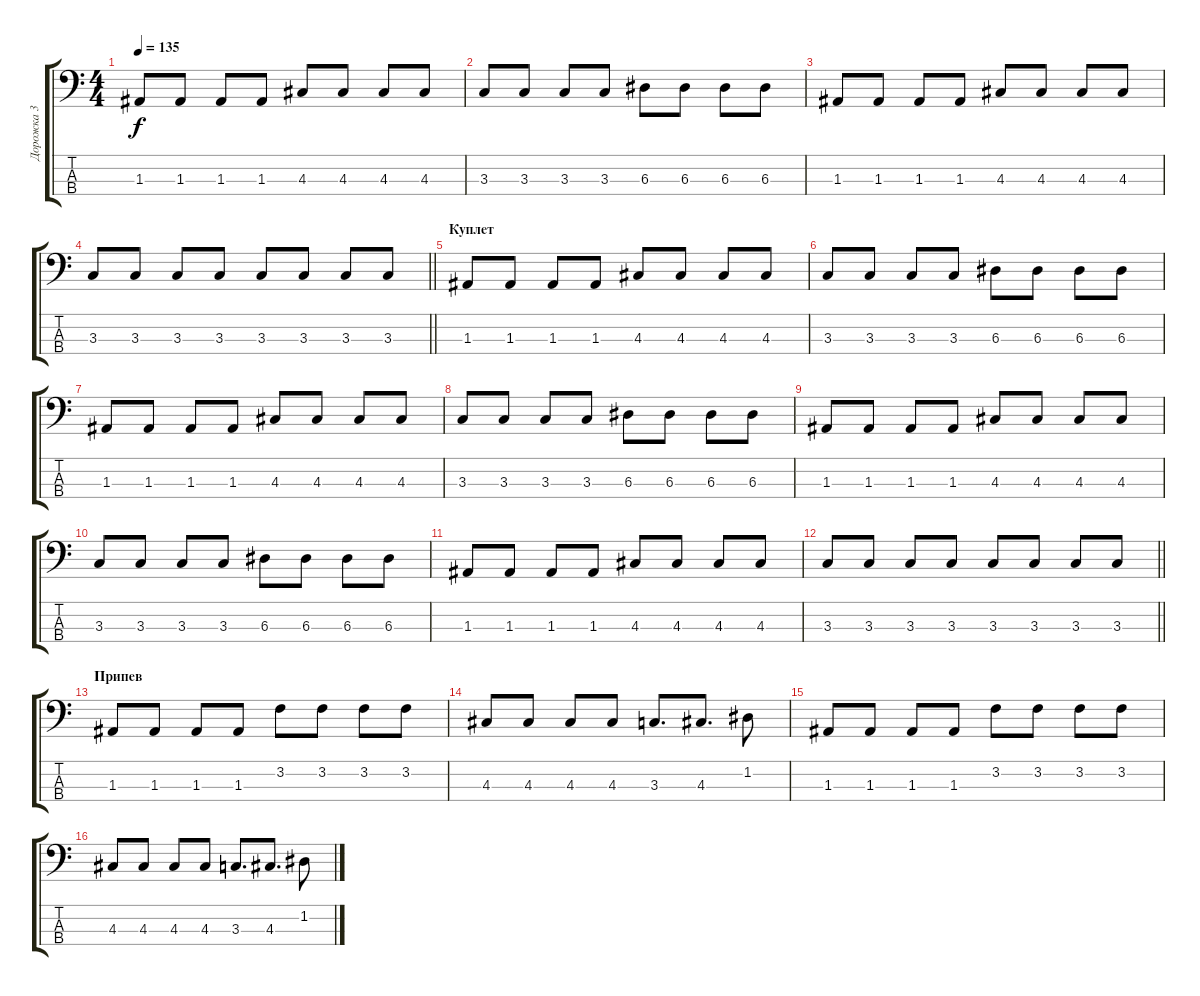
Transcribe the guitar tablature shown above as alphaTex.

\track ("Дорожка 3" "Дорожка 3") {instrument electricbassfinger}
\staff {score tabs}
\tuning (G2 D2 A1 E1) {hide}
\ts (4 4)
\tempo 135
\clef f4
\ks c
1.3.8{dy f} 1.3.8 1.3.8 1.3.8 4.3.8 4.3.8 4.3.8 4.3.8 |
3.3.8 3.3.8 3.3.8 3.3.8 6.3.8 6.3.8 6.3.8 6.3.8 |
1.3.8 1.3.8 1.3.8 1.3.8 4.3.8 4.3.8 4.3.8 4.3.8 |
\barLineRight lightlight
3.3.8 3.3.8 3.3.8 3.3.8 3.3.8 3.3.8 3.3.8 3.3.8 |
\section ("" "Куплет")
1.3.8 1.3.8 1.3.8 1.3.8 4.3.8 4.3.8 4.3.8 4.3.8 |
3.3.8 3.3.8 3.3.8 3.3.8 6.3.8 6.3.8 6.3.8 6.3.8 |
1.3.8 1.3.8 1.3.8 1.3.8 4.3.8 4.3.8 4.3.8 4.3.8 |
3.3.8 3.3.8 3.3.8 3.3.8 6.3.8 6.3.8 6.3.8 6.3.8 |
1.3.8 1.3.8 1.3.8 1.3.8 4.3.8 4.3.8 4.3.8 4.3.8 |
3.3.8 3.3.8 3.3.8 3.3.8 6.3.8 6.3.8 6.3.8 6.3.8 |
1.3.8 1.3.8 1.3.8 1.3.8 4.3.8 4.3.8 4.3.8 4.3.8 |
\barLineRight lightlight
3.3.8 3.3.8 3.3.8 3.3.8 3.3.8 3.3.8 3.3.8 3.3.8 |
\section ("" "Припев")
1.3.8 1.3.8 1.3.8 1.3.8 3.2.8 3.2.8 3.2.8 3.2.8 |
4.3.8 4.3.8 4.3.8 4.3.8 3.3.8{d} 4.3.8{d} 1.2.8 |
1.3.8 1.3.8 1.3.8 1.3.8 3.2.8 3.2.8 3.2.8 3.2.8 |
4.3.8 4.3.8 4.3.8 4.3.8 3.3.8{d} 4.3.8{d} 1.2.8
